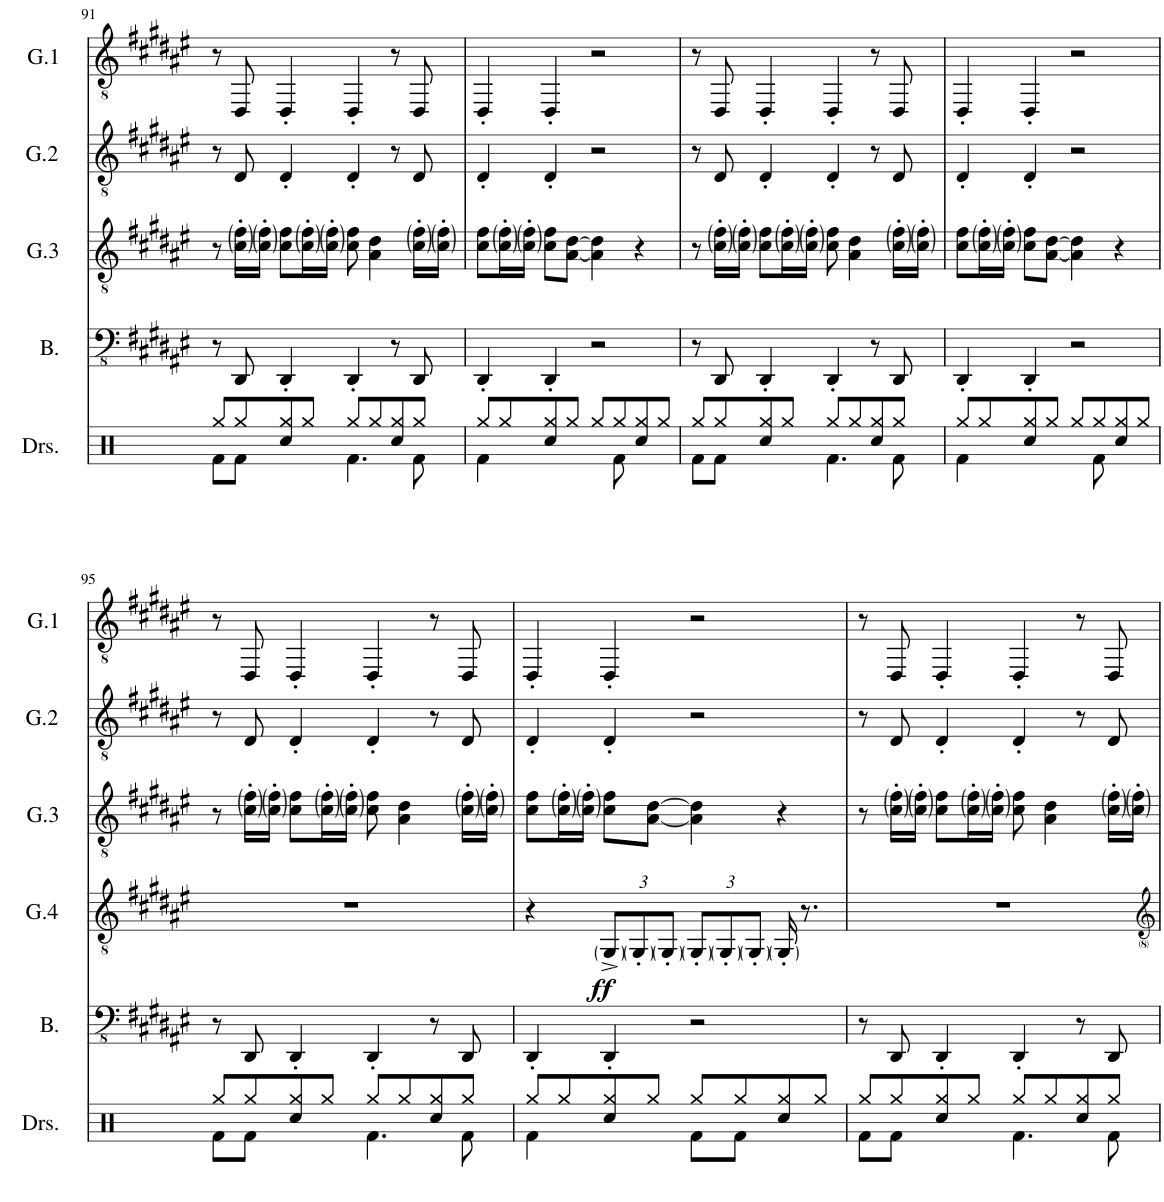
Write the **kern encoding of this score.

**kern	**kern	**dynam	**kern	**kern	**kern
*part5	*part4	*part4	*part3	*part2	*part1
*staff5	*staff4	*staff4	*staff3	*staff2	*staff1
*I"Bass	*I"Guitar 4	*	*I"Guitar 3	*I"Guitar 2	*I"Guitar 1
*I'B.	*I'G.4	*	*I'G.3	*I'G.2	*I'G.1
!!LO:PB:g=z
*clefFv4	*clefGv2	*	*clefGv2	*clefGv2	*clefGv2
*k[f#c#g#d#a#e#]	*k[f#c#g#d#a#e#]	*	*k[f#c#g#d#a#e#]	*k[f#c#g#d#a#e#]	*k[f#c#g#d#a#e#]
*M4/4	*M4/4	*	*M4/4	*M4/4	*M4/4
=91	=91	=91	=91	=91	=91
8r	1r	.	8r	8r	8r
8DDD#/	.	.	16c#\' 16f#\'LL	8D#/	8DD#/
.	.	.	16c#\' 16f#\'JJ	.	.
4DDD#'/	.	.	8c#\ 8f#\L	4D#'/	4DD#'/
.	.	.	16c#\' 16f#\'L	.	.
.	.	.	16c#\' 16f#\'JJ	.	.
4DDD#'/	.	.	8c#\ 8f#\	4D#'/	4DD#'/
.	.	.	4A#\ 4d#\	.	.
8r	.	.	.	8r	8r
8DDD#/	.	.	16c#\' 16f#\'LL	8D#/	8DD#/
.	.	.	16c#\' 16f#\'JJ	.	.
=92	=92	=92	=92	=92	=92
4DDD#'/	1r	.	8c#\ 8f#\L	4D#'/	4DD#'/
.	.	.	16c#\' 16f#\'L	.	.
.	.	.	16c#\' 16f#\'JJ	.	.
4DDD#'/	.	.	8c#\ 8f#\L	4D#'/	4DD#'/
.	.	.	[8A#\ [8d#\J	.	.
2r	.	.	4A#\] 4d#\]	2r	2r
.	.	.	4r	.	.
=93	=93	=93	=93	=93	=93
8r	1r	.	8r	8r	8r
8DDD#/	.	.	16c#\' 16f#\'LL	8D#/	8DD#/
.	.	.	16c#\' 16f#\'JJ	.	.
4DDD#'/	.	.	8c#\ 8f#\L	4D#'/	4DD#'/
.	.	.	16c#\' 16f#\'L	.	.
.	.	.	16c#\' 16f#\'JJ	.	.
4DDD#'/	.	.	8c#\ 8f#\	4D#'/	4DD#'/
.	.	.	4A#\ 4d#\	.	.
8r	.	.	.	8r	8r
8DDD#/	.	.	16c#\' 16f#\'LL	8D#/	8DD#/
.	.	.	16c#\' 16f#\'JJ	.	.
=94	=94	=94	=94	=94	=94
4DDD#'/	1r	.	8c#\ 8f#\L	4D#'/	4DD#'/
.	.	.	16c#\' 16f#\'L	.	.
.	.	.	16c#\' 16f#\'JJ	.	.
4DDD#'/	.	.	8c#\ 8f#\L	4D#'/	4DD#'/
.	.	.	[8A#\ [8d#\J	.	.
2r	.	.	4A#\] 4d#\]	2r	2r
.	.	.	4r	.	.
!!LO:LB:g=z
=95	=95	=95	=95	=95	=95
8r	1r	.	8r	8r	8r
8DDD#/	.	.	16c#\' 16f#\'LL	8D#/	8DD#/
.	.	.	16c#\' 16f#\'JJ	.	.
4DDD#'/	.	.	8c#\ 8f#\L	4D#'/	4DD#'/
.	.	.	16c#\' 16f#\'L	.	.
.	.	.	16c#\' 16f#\'JJ	.	.
4DDD#'/	.	.	8c#\ 8f#\	4D#'/	4DD#'/
.	.	.	4A#\ 4d#\	.	.
8r	.	.	.	8r	8r
8DDD#/	.	.	16c#\' 16f#\'LL	8D#/	8DD#/
.	.	.	16c#\' 16f#\'JJ	.	.
=96	=96	=96	=96	=96	=96
4DDD#'/	4r	.	8c#\ 8f#\L	4D#'/	4DD#'/
.	.	.	16c#\' 16f#\'L	.	.
.	.	.	16c#\' 16f#\'JJ	.	.
*	*Xbrackettup	*	*	*	*
!	!	!LO:DY:b	!	!	!
4DDD#'/	12GG#^/L	ff	8c#\ 8f#\L	4D#'/	4DD#'/
.	12GG#'/	.	.	.	.
.	.	.	[8A#\ [8d#\J	.	.
.	12GG#'/J	.	.	.	.
2r	12GG#'/L	.	4A#\] 4d#\]	2r	2r
.	12GG#'/	.	.	.	.
.	12GG#'/J	.	.	.	.
.	16GG#'/	.	4r	.	.
.	8.r	.	.	.	.
=97	=97	=97	=97	=97	=97
8r	1r	.	8r	8r	8r
8DDD#/	.	.	16c#\' 16f#\'LL	8D#/	8DD#/
.	.	.	16c#\' 16f#\'JJ	.	.
4DDD#'/	.	.	8c#\ 8f#\L	4D#'/	4DD#'/
.	.	.	16c#\' 16f#\'L	.	.
.	.	.	16c#\' 16f#\'JJ	.	.
4DDD#'/	.	.	8c#\ 8f#\	4D#'/	4DD#'/
.	.	.	4A#\ 4d#\	.	.
8r	.	.	.	8r	8r
8DDD#/	.	.	16c#\' 16f#\'LL	8D#/	8DD#/
.	.	.	16c#\' 16f#\'JJ	.	.
=	=	=	=	=	=
*-	*-	*-	*-	*-	*-
